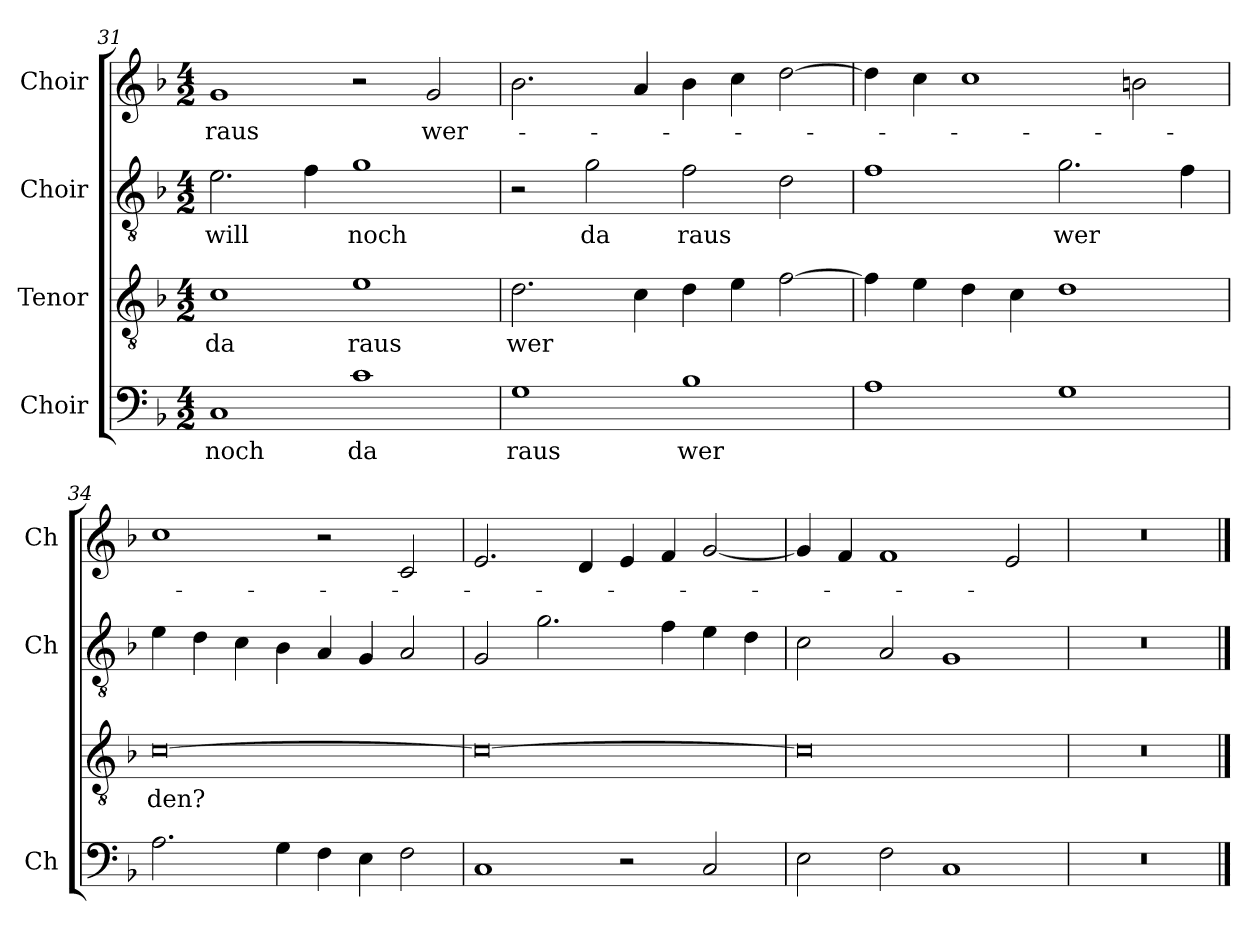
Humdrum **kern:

**kern	**text	**kern	**text	**kern	**text	**kern	**text
*part4	*part4	*part3	*part3	*part2	*part2	*part1	*part1
*staff4	*staff4	*staff3	*staff3	*staff2	*staff2	*staff1	*staff1
*I"Choir	*	*I"Tenor	*	*I"Choir	*	*I"Choir	*
*I'Ch	*	*	*	*I'Ch	*	*I'Ch	*
*clefF4	*	*clefGv2	*	*clefGv2	*	*clefG2	*
*k[b-]	*	*k[b-]	*	*k[b-]	*	*k[b-]	*
*M4/2	*	*M4/2	*	*M4/2	*	*M4/2	*
=31	=31	=31	=31	=31	=31	=31	=31
!	!LO:LY:b	!	!LO:LY:b	!	!LO:LY:b	!	!LO:LY:b
1C	noch	1c	da	2.e\	will	1g	-raus
.	.	.	.	4f\	.	.	.
!	!LO:LY:b	!	!LO:LY:b	!	!LO:LY:b	!	!
1c	da	1e	raus	1g	noch	2r	.
!	!	!	!	!	!	!	!LO:LY:b
.	.	.	.	.	.	2g/	wer-
!!LO:LB:g=z
=32	=32	=32	=32	=32	=32	=32	=32
!	!LO:LY:b	!	!LO:LY:b	!	!	!	!
1G	raus	2.d\	wer	2r	.	2.b-\	.
!	!	!	!	!	!LO:LY:b	!	!
.	.	.	.	2g\	da	.	.
.	.	4c\	.	.	.	4a/	.
!	!LO:LY:b	!	!	!	!LO:LY:b	!	!
1B-	wer	4d\	.	2f\	raus	4b-\	.
.	.	4e\	.	.	.	4cc\	.
.	.	[2f\	.	2d\	.	[2dd\	.
=33	=33	=33	=33	=33	=33	=33	=33
1A	.	4f\]	.	1f	.	4dd\]	.
.	.	4e\	.	.	.	4cc\	.
.	.	4d\	.	.	.	1cc	.
.	.	4c\	.	.	.	.	.
!	!	!	!	!	!LO:LY:b	!	!
1G	.	1d	.	2.g\	wer	.	.
.	.	.	.	.	.	2bn\	.
.	.	.	.	4f\	.	.	.
=34	=34	=34	=34	=34	=34	=34	=34
!	!	!	!LO:LY:b	!	!	!	!
2.A\	.	[0c	den?	4e\	.	1cc	.
.	.	.	.	4d\	.	.	.
.	.	.	.	4c\	.	.	.
4G\	.	.	.	4B-\	.	.	.
4F\	.	.	.	4A/	.	2r	.
4E\	.	.	.	4G/	.	.	.
2F\	.	.	.	2A/	.	2c/	.
=35	=35	=35	=35	=35	=35	=35	=35
1C	.	0c_	.	2G/	.	2.e/	.
.	.	.	.	2.g\	.	.	.
.	.	.	.	.	.	4d/	.
2r	.	.	.	.	.	4e/	.
.	.	.	.	4f\	.	4f/	.
2C/	.	.	.	4e\	.	[2g/	.
.	.	.	.	4d\	.	.	.
=36	=36	=36	=36	=36	=36	=36	=36
2E\	.	0c]	.	2c\	.	4g/]	.
.	.	.	.	.	.	4f/	.
2F\	.	.	.	2A/	.	1f	.
1C	.	.	.	1G	.	.	.
.	.	.	.	.	.	2e/	.
=37	=37	=37	=37	=37	=37	=37	=37
0r	.	0r	.	0r	.	0r	.
==	==	==	==	==	==	==	==
*-	*-	*-	*-	*-	*-	*-	*-
